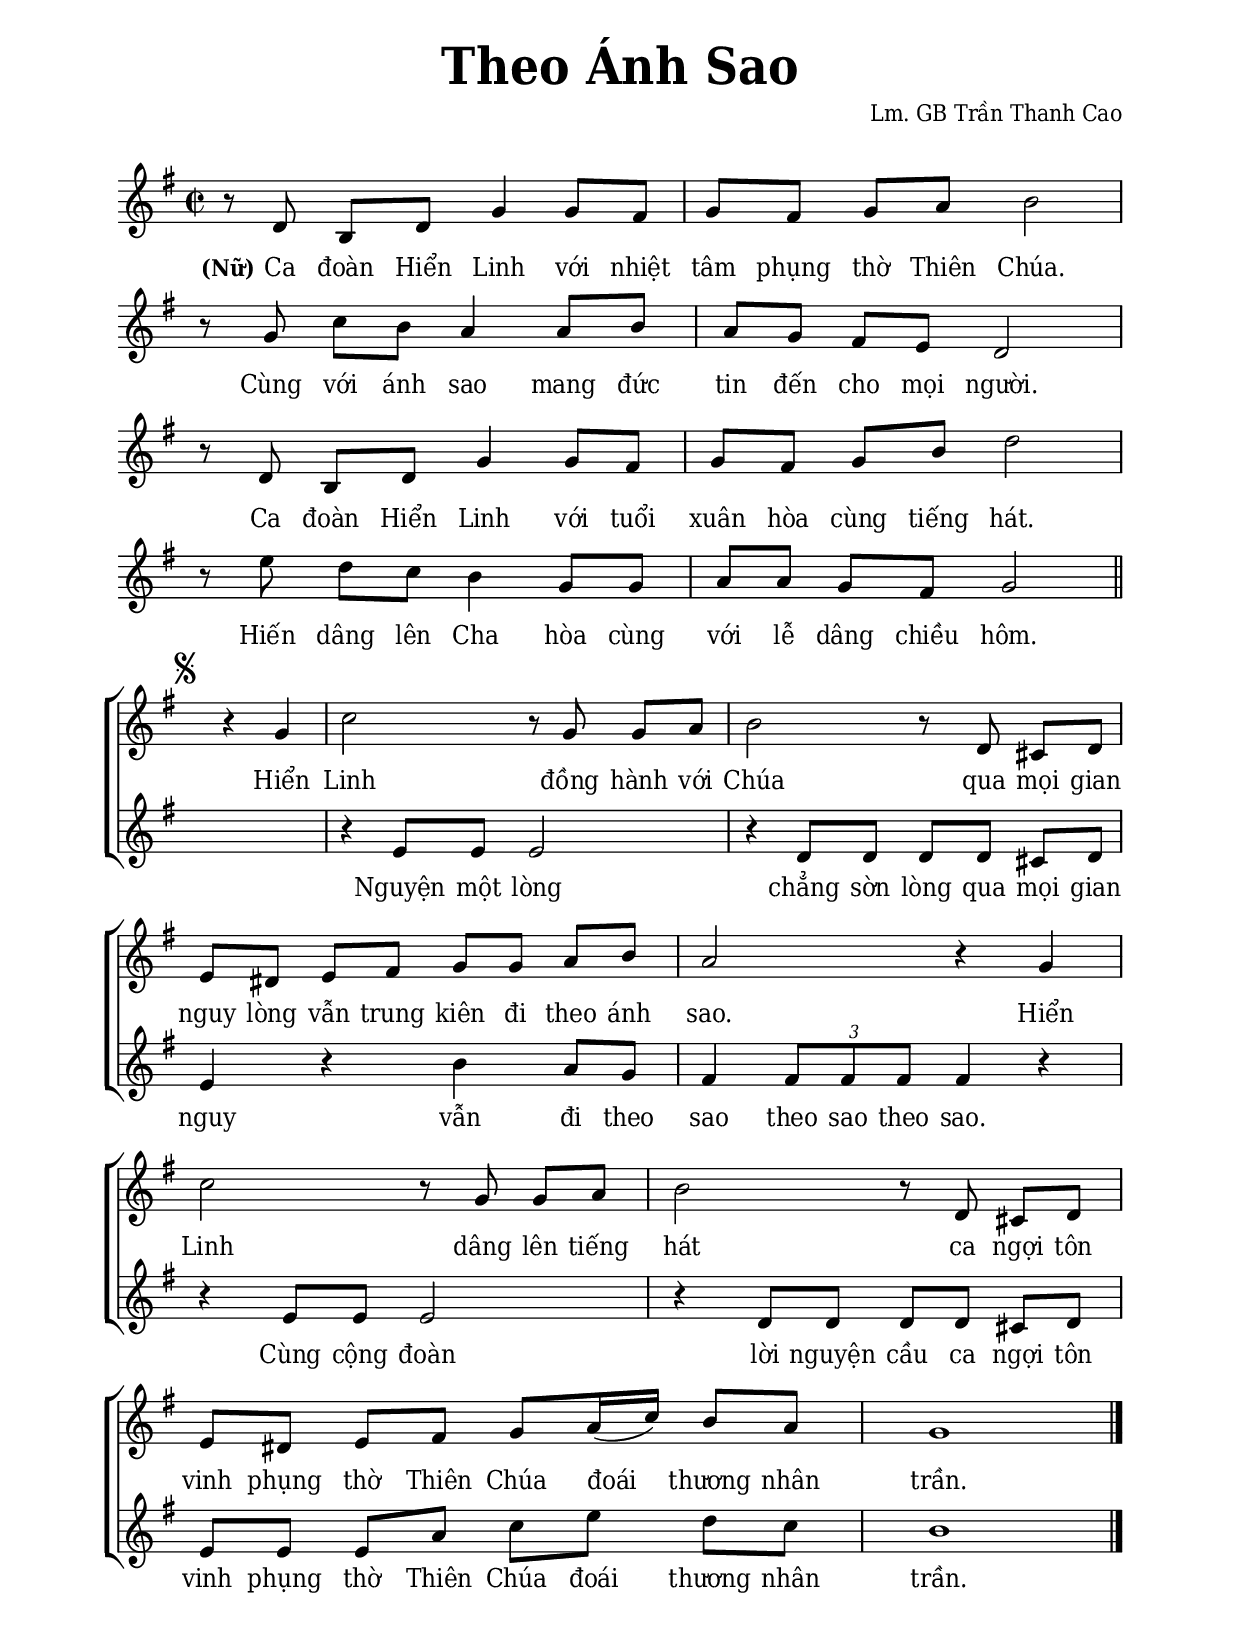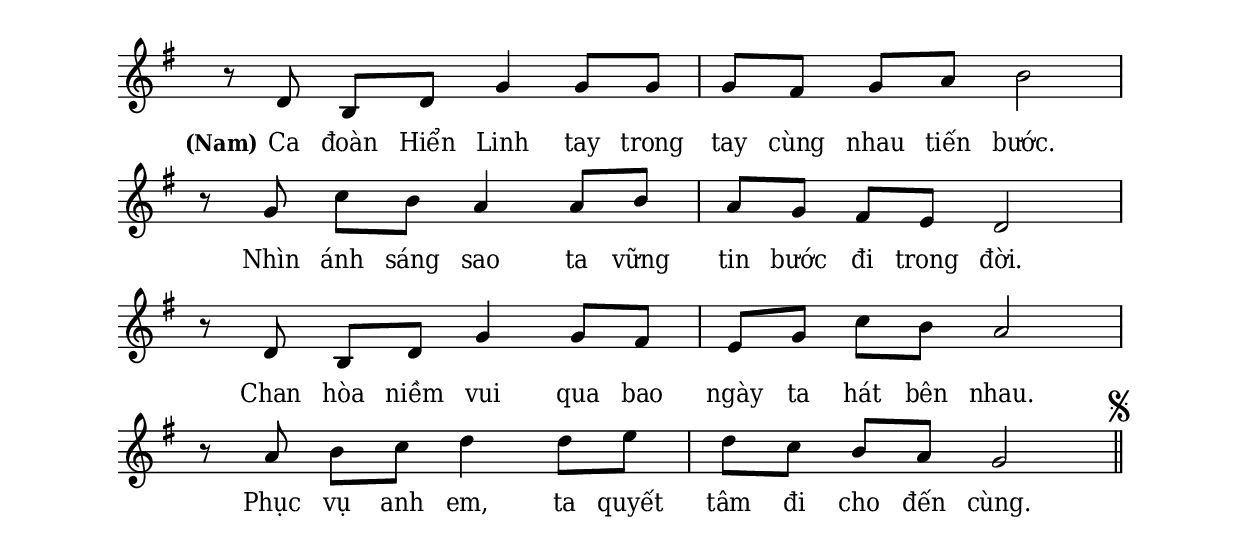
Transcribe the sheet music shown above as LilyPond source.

% Cài đặt chung
\version "2.22.1"
\include "english.ly"

\header {
  title = \markup { \fontsize #3 "Theo Ánh Sao" }
  poet = " "
  composer = "Lm. GB Trần Thanh Cao"
  arranger = " "
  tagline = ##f
}

% Nhạc phiên khúc
nhacPhienKhucMot = \relative c' {
  r8 d8 b d |
  g4 g8 fs g fs g a |
  b2 r8 g c b |
  a4 a8 b a g fs e |
  d2 r8 d b d |
  g4 g8 fs g fs g b |
  d2 r8 e d c |
  b4 g8 g a a g fs |
  g2 \bar "||"
}

nhacPhienKhucHai = \relative c' {
  r8 d8 b d |
  g4 g8 g g fs g a |
  b2 r8 g c b |
  a4 a8 b a g fs e |
  d2 r8 d b d |
  g4 g8 fs e g c b |
  a2 r8 a b c |
  d4 d8 e d c b a |
  g2
  \once \override Score.RehearsalMark.font-size = #0.1
  \mark \markup { \musicglyph #"scripts.segno" }
  \bar "||"
}

% Nhạc điệp khúc
nhacDiepKhucSop = \relative c'' {
  \once \override Score.RehearsalMark.font-size = #0.1
  \mark \markup { \musicglyph #"scripts.segno" }
  \partial 2 r4 g |
  c2 r8 g g a |
  b2 r8 d, cs d |
  e ds e fs g g a b |
  a2 r4 g |
  c2 r8 g g a |
  b2 r8 d, cs d |
  e ds e fs g a16 (c) b8 a |
  g1 \bar "|."
}

nhacDiepKhucBas = \relative c' {
  \skip 2
  r4 e8 e e2 |
  r4 d8 d d d cs d |
  e4 r b' a8 g |
  fs4 \tuplet 3/2 { fs8 fs fs } fs4 r |
  r e8 e e2 |
  r4 d8 d d d cs d |
  e e e a c e d c |
  b1
}

% Lời phiên khúc
loiPhienKhucMot = \lyricmode {
  \set stanza = #"(Nữ)"
  Ca đoàn Hiển Linh với nhiệt tâm phụng thờ Thiên Chúa.
  Cùng với ánh sao mang đức tin đến cho mọi người.
  Ca đoàn Hiển Linh với tuổi xuân hòa cùng tiếng hát.
  Hiến dâng lên Cha hòa cùng với lễ dâng chiều hôm.
}

loiPhienKhucHai = \lyricmode {
  \set stanza = #"(Nam)"
  Ca đoàn Hiển Linh tay trong tay cùng nhau tiến bước.
  Nhìn ánh sáng sao ta vững tin bước đi trong đời.
  Chan hòa niềm vui qua bao ngày ta hát bên nhau.
  Phục vụ anh em, ta quyết tâm đi cho đến cùng.
}

% Lời điệp khúc
loiDiepKhucSop = \lyricmode {
  Hiển Linh đồng hành với Chúa
  qua mọi gian nguy lòng vẫn trung kiên đi theo ánh sao.
  Hiển Linh dâng lên tiếng hát
  ca ngợi tôn vinh phụng thờ Thiên Chúa đoái thương nhân trần.
}

loiDiepKhucBas = \lyricmode {
  Nguyện một lòng
  chẳng sờn lòng qua mọi gian nguy vẫn đi theo sao
  theo sao theo sao.
  Cùng cộng đoàn
  lời nguyện cầu ca ngợi tôn vinh
  phụng thờ Thiên Chúa đoái thương nhân trần.
}

% Dàn trang
\paper {
  #(set-paper-size "a4")
  top-margin = 15\mm
  bottom-margin = 15\mm
  left-margin = 20\mm
  right-margin = 20\mm
  indent = #0
  #(define fonts
    (make-pango-font-tree
      "Deja Vu Serif Condensed"
      "Deja Vu Serif Condensed"
      "Deja Vu Serif Condensed"
      (/ 20 20)))
  page-count = #2
  print-page-number = #f
}

TongNhip = {
  \key g \major \time 2/2 
  \set Timing.beamExceptions = #'()
  \set Timing.baseMoment = #(ly:make-moment 1/4)
  \set Timing.beatStructure = #'(1 1 1 1)
}

\score {
  \new ChoirStaff <<
    \new Staff = phienKhuc \with {
        %\magnifyStaff #(magstep +1)
      }
      <<
      \new Voice = beSop {
        \TongNhip \nhacPhienKhucMot
      }
    >>
    \new Lyrics \with {
          \override VerticalAxisGroup.
            nonstaff-relatedstaff-spacing.padding = #1.2
          \override VerticalAxisGroup.
            nonstaff-unrelatedstaff-spacing.padding = #1
        }
        \lyricsto beSop \loiPhienKhucMot
  >>
  \layout {
    %\override Lyrics.LyricText.font-size = #+2
    \override Lyrics.LyricSpace.minimum-distance = #2.0
    \override Score.BarNumber.break-visibility = ##(#f #f #f)
    \override Score.SpacingSpanner.uniform-stretching = ##t
  }
}

\score {
  \new ChoirStaff <<
    \new Staff = diepKhucSop \with {
        %\magnifyStaff #(magstep +1)
      }
      <<
      \new Voice = beSop {
        \TongNhip \nhacDiepKhucSop
      }
      \new Lyrics \lyricsto beSop \loiDiepKhucSop
    >>
     \new Staff = diepKhucBas \with {
        %\magnifyStaff #(magstep +1)
      }
      <<
      \new Voice = beBas {
        \TongNhip \nhacDiepKhucBas
      }
      \new Lyrics \lyricsto beBas \loiDiepKhucBas
    >>
  >>
  \layout {
    \override Staff.TimeSignature.transparent = ##t
    %\override Lyrics.LyricText.font-size = #+2
    \override Lyrics.LyricSpace.minimum-distance = #1.0
    \override Score.BarNumber.break-visibility = ##(#f #f #f)
    \override Score.SpacingSpanner.uniform-stretching = ##t
  }
}

\pageBreak
\markup { \vspace #1 }

\score {
  \new ChoirStaff <<
    \new Staff = phienKhuc \with {
        %\magnifyStaff #(magstep +1)
      }
      <<
      \new Voice = beSop {
        \TongNhip \nhacPhienKhucHai
      }
    >>
    \new Lyrics \with {
          \override VerticalAxisGroup.
            nonstaff-relatedstaff-spacing.padding = #1.2
          \override VerticalAxisGroup.
            nonstaff-unrelatedstaff-spacing.padding = #1
        }
        \lyricsto beSop \loiPhienKhucHai
  >>
  \layout {
    \override Staff.TimeSignature.transparent = ##t
    %\override Lyrics.LyricText.font-size = #+2
    \override Lyrics.LyricSpace.minimum-distance = #2.0
    \override Score.BarNumber.break-visibility = ##(#f #f #f)
    \override Score.SpacingSpanner.uniform-stretching = ##t
  } 
}
